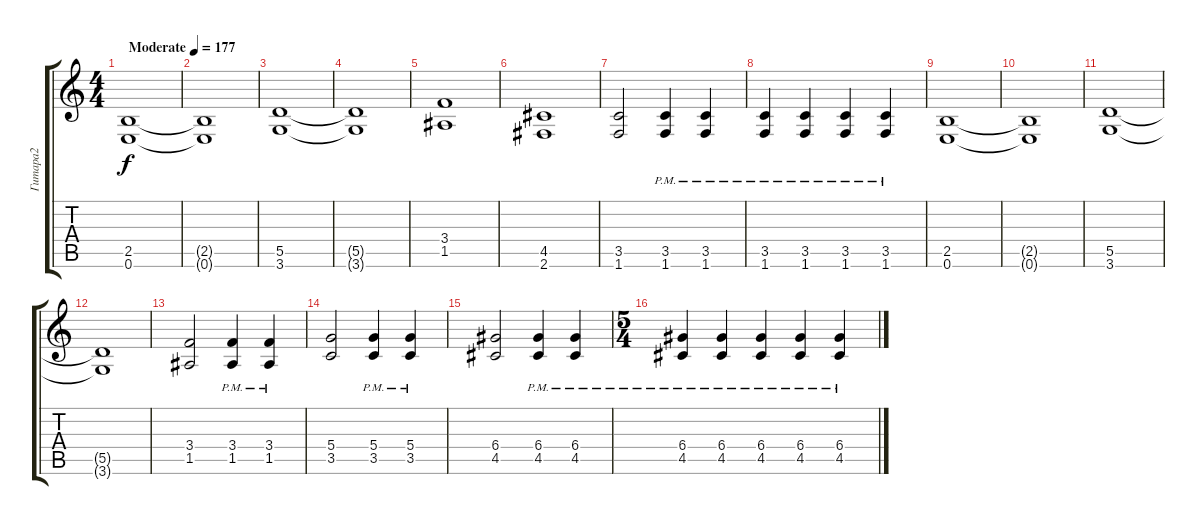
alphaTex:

\track ("Гитара2" "Гитара2") {instrument distortionguitar}
\staff {score tabs}
\tuning (E4 B3 G3 D3 A2 E2) {hide}
\ts (4 4)
\tempo (177 "Moderate")
\clef g2
\ks c
(2.5 0.6).1{dy f instrument distortionguitar} |
(2.5{t} 0.6{t}).1 |
(5.5 3.6).1 |
(5.5{t} 3.6{t}).1 |
(3.4 1.5).1 |
(4.5 2.6).1 |
(3.5 1.6).2 (3.5{pm} 1.6{pm}).4 (3.5{pm} 1.6{pm}).4 |
(3.5{pm} 1.6{pm}).4 (3.5{pm} 1.6{pm}).4 (3.5{pm} 1.6{pm}).4 (3.5{pm} 1.6{pm}).4 |
(2.5 0.6).1 |
(2.5{t} 0.6{t}).1 |
(5.5 3.6).1 |
(5.5{t} 3.6{t}).1 |
(3.4 1.5).2 (3.4{pm} 1.5{pm}).4 (3.4{pm} 1.5{pm}).4 |
(5.4 3.5).2 (5.4{pm} 3.5{pm}).4 (5.4{pm} 3.5{pm}).4 |
(6.4 4.5).2 (6.4{pm} 4.5{pm}).4 (6.4{pm} 4.5{pm}).4 |
\ts (5 4)
(6.4{pm} 4.5{pm}).4 (6.4{pm} 4.5{pm}).4 (6.4{pm} 4.5{pm}).4 (6.4{pm} 4.5{pm}).4 (6.4{pm} 4.5{pm}).4
